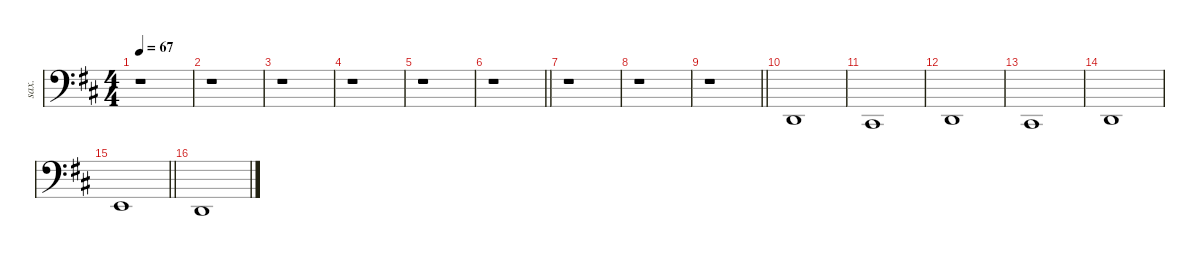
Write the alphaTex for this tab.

\defaultSystemsLayout 4
\hideDynamics
\bracketExtendMode groupsimilarinstruments
\otherSystemsTrackNameOrientation horizontal
\track ("Sax" "sax.") {defaultSystemsLayout 8 instrument tenorsax}
\staff {score}
\tuning (E4 B3 G3 D3 A2 E2)
\displaytranspose -10
\ts (4 4)
\tempo 67
\clef f4
\ks d
r.1{dy ff instrument tenorsax beam Down} |
r.1{beam Down} |
r.1{beam Down} |
r.1{beam Down} |
r.1{beam Down} |
\barLineRight lightlight
r.1{beam Down} |
r.1{beam Down} |
r.1{beam Down} |
\barLineRight lightlight
r.1{beam Down} |
3.5{acc forcenatural}.1{beam Up} |
2.5{acc #}.1{beam Up} |
3.5{acc forcenatural}.1{beam Up} |
2.5{acc #}.1{dy f beam Up} |
3.5{acc forcenatural}.1{beam Up} |
\barLineRight lightlight
0.4{acc forcenatural}.1{beam Up} |
3.5{acc forcenatural}.1{dy ff beam Up}
